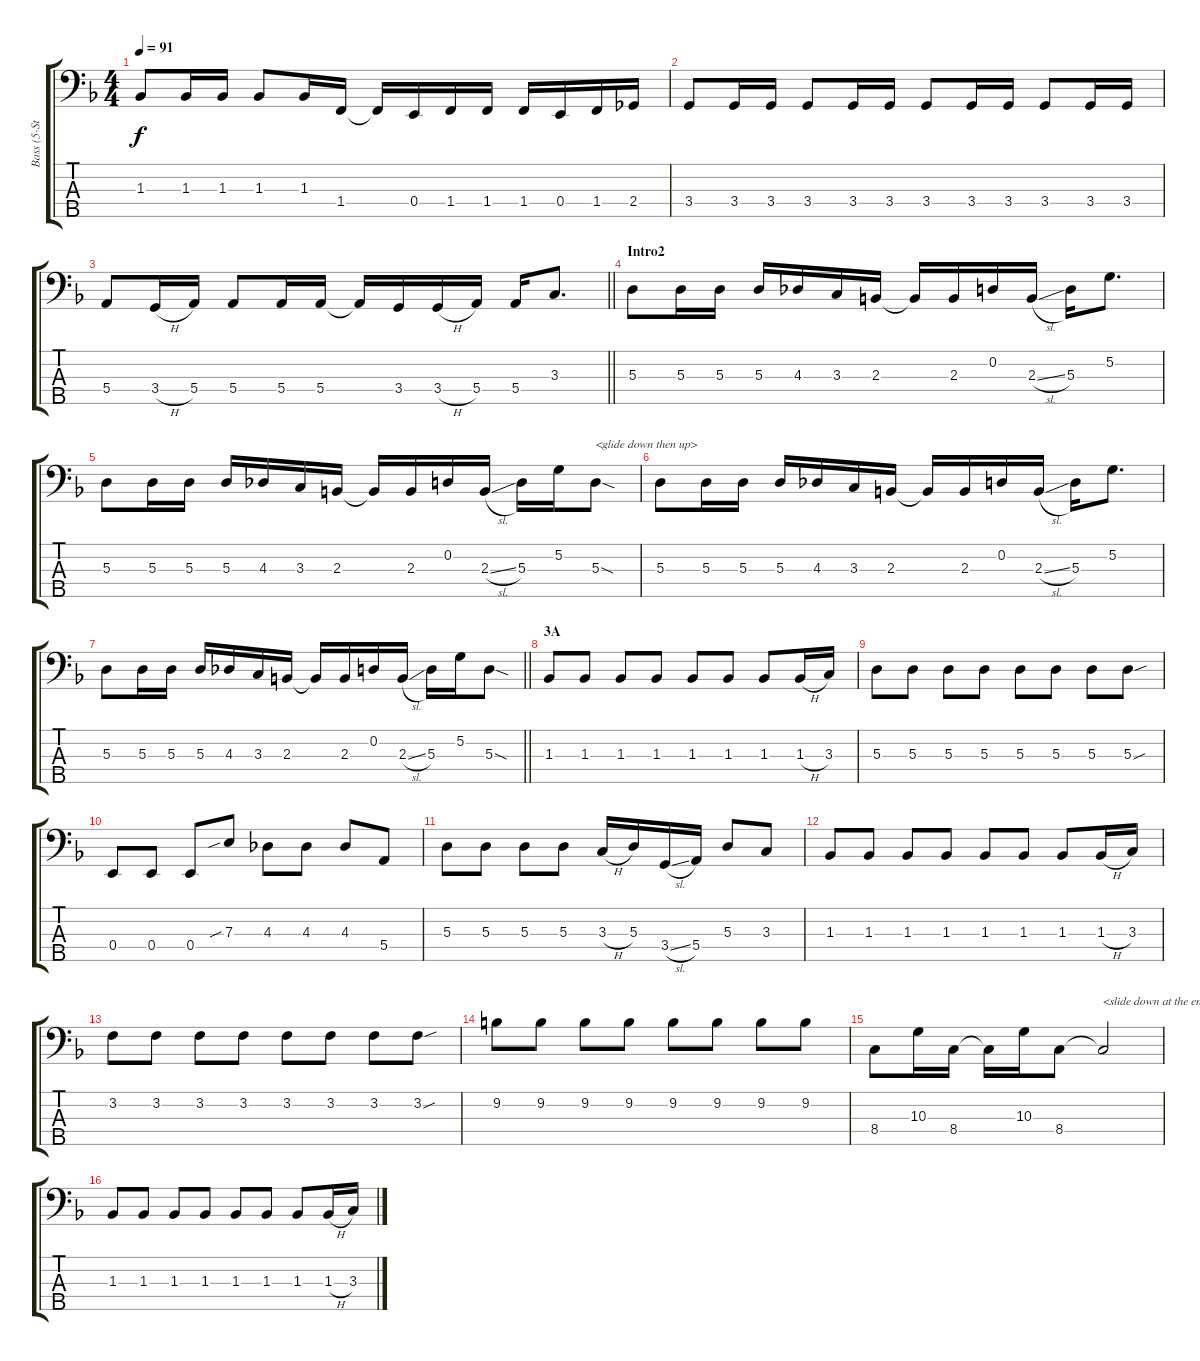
\track ("Bass (5-Strings)" "Bass (5-St") {instrument electricbassfinger}
\staff {score tabs}
\tuning (G2 D2 A1 E1 B0) {hide}
\ts (4 4)
\tempo 91
\clef f4
\ks f
1.3.8{dy f} 1.3.16 1.3.16 1.3.8 1.3.16 1.4.16 1.4{t}.16 0.4.16 1.4.16 1.4.16 1.4.16 0.4.16 1.4.16 2.4.16 |
3.4.8 3.4.16 3.4.16 3.4.8 3.4.16 3.4.16 3.4.8 3.4.16 3.4.16 3.4.8 3.4.16 3.4.16 |
\barLineRight lightlight
5.4.8 3.4{h}.16 5.4.16 5.4.8 5.4.16 5.4.16 5.4{t}.16 3.4.16 3.4{h}.16 5.4.16 5.4.16 3.3.8{d} |
\section ("" "Intro2")
5.3.8 5.3.16 5.3.16 5.3.16 4.3.16 3.3.16 2.3.16 2.3{t}.16 2.3.16 0.2.16 2.3{sl}.16 5.3.16 5.2.8{d} |
5.3.8 5.3.16 5.3.16 5.3.16 4.3.16 3.3.16 2.3.16 2.3{t}.16 2.3.16 0.2.16 2.3{sl}.16 5.3.16 5.2.16 5.3{sod}.8{txt "<glide down then up>"} |
5.3.8 5.3.16 5.3.16 5.3.16 4.3.16 3.3.16 2.3.16 2.3{t}.16 2.3.16 0.2.16 2.3{sl}.16 5.3.16 5.2.8{d} |
\barLineRight lightlight
5.3.8 5.3.16 5.3.16 5.3.16 4.3.16 3.3.16 2.3.16 2.3{t}.16 2.3.16 0.2.16 2.3{sl}.16 5.3.16 5.2.16 5.3{sod}.8 |
\section ("" "3A")
1.3.8 1.3.8 1.3.8 1.3.8 1.3.8 1.3.8 1.3.8 1.3{h}.16 3.3.16 |
5.3.8 5.3.8 5.3.8 5.3.8 5.3.8 5.3.8 5.3.8 5.3{sou}.8 |
0.4.8 0.4.8 0.4.8 7.3{sib}.8 4.3.8 4.3.8 4.3.8 5.4.8 |
5.3.8 5.3.8 5.3.8 5.3.8 3.3{h}.16 5.3.16 3.4{sl}.16 5.4.16 5.3.8 3.3.8 |
1.3.8 1.3.8 1.3.8 1.3.8 1.3.8 1.3.8 1.3.8 1.3{h}.16 3.3.16 |
3.2.8 3.2.8 3.2.8 3.2.8 3.2.8 3.2.8 3.2.8 3.2{sou}.8 |
9.2.8 9.2.8 9.2.8 9.2.8 9.2.8 9.2.8 9.2.8 9.2.8 |
8.4.8 10.3.16 8.4.16 8.4{t}.16 10.3.16 8.4.8 8.4{t}.2{txt "<slide down at the end of note>"} |
1.3.8 1.3.8 1.3.8 1.3.8 1.3.8 1.3.8 1.3.8 1.3{h}.16 3.3.16
